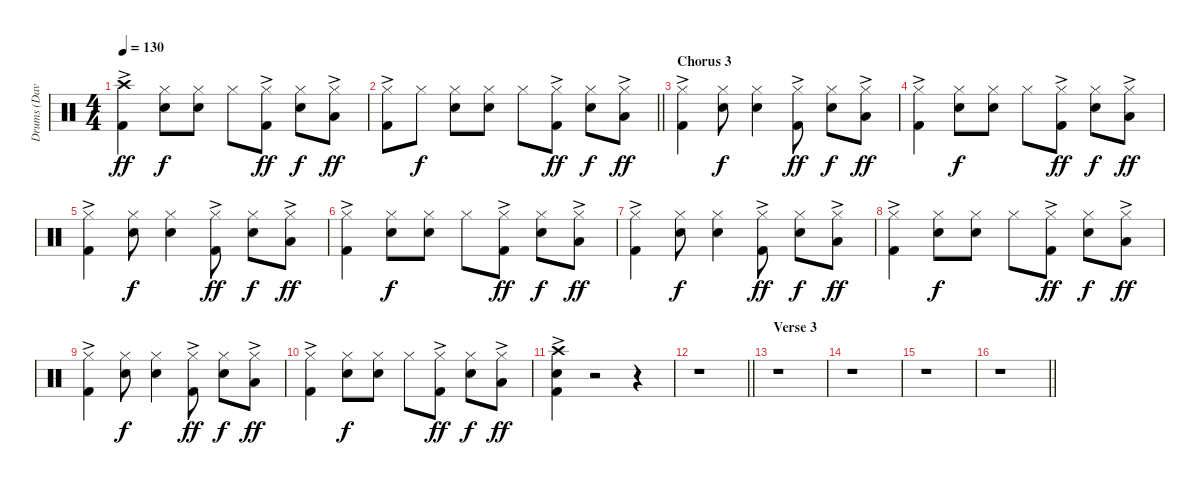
\track ("Drums (Dave)" "Drums (Dav") {instrument percussion}
\staff {score}
\articulation defaults
\ts (4 4)
\tempo 130
\clef neutral
\ks c
("Crash high (hit)"{ac} "Kick (hit) 2"{ac}).4{dy ff} ("Hi-Hat (closed)" "Snare (hit) 2").8{dy f} ("Hi-Hat (closed)" "Snare (hit) 2").8 "Hi-Hat (closed)".8 ("Hi-Hat (closed)" "Kick (hit) 2"{ac}).8{dy ff} ("Hi-Hat (closed)" "Snare (hit) 2").8{dy f} ("Hi-Hat (closed)" "Low Floor Tom (hit)"{ac}).8{dy ff} |
\barLineRight lightlight
("Hi-Hat (closed)" "Kick (hit) 2"{ac}).8 "Hi-Hat (closed)".8{dy f} ("Hi-Hat (closed)" "Snare (hit) 2").8 ("Hi-Hat (closed)" "Snare (hit) 2").8 "Hi-Hat (closed)".8 ("Hi-Hat (closed)" "Kick (hit) 2"{ac}).8{dy ff} ("Hi-Hat (closed)" "Snare (hit) 2").8{dy f} ("Hi-Hat (closed)" "Low Floor Tom (hit)"{ac}).8{dy ff} |
\section ("" "Chorus 3")
("Hi-Hat (closed)" "Kick (hit) 2"{ac}).4 ("Hi-Hat (closed)" "Snare (hit) 2").8{dy f} ("Hi-Hat (closed)" "Snare (hit) 2").4 ("Hi-Hat (closed)" "Kick (hit) 2"{ac}).8{dy ff} ("Hi-Hat (closed)" "Snare (hit) 2").8{dy f} ("Hi-Hat (closed)" "Low Floor Tom (hit)"{ac}).8{dy ff} |
("Hi-Hat (closed)"{ac} "Kick (hit) 2"{ac}).4 ("Hi-Hat (closed)" "Snare (hit) 2").8{dy f} ("Hi-Hat (closed)" "Snare (hit) 2").8 "Hi-Hat (closed)".8 ("Hi-Hat (closed)" "Kick (hit) 2"{ac}).8{dy ff} ("Hi-Hat (closed)" "Snare (hit) 2").8{dy f} ("Hi-Hat (closed)" "Low Floor Tom (hit)"{ac}).8{dy ff} |
("Hi-Hat (closed)" "Kick (hit) 2"{ac}).4 ("Hi-Hat (closed)" "Snare (hit) 2").8{dy f} ("Hi-Hat (closed)" "Snare (hit) 2").4 ("Hi-Hat (closed)" "Kick (hit) 2"{ac}).8{dy ff} ("Hi-Hat (closed)" "Snare (hit) 2").8{dy f} ("Hi-Hat (closed)" "Low Floor Tom (hit)"{ac}).8{dy ff} |
("Hi-Hat (closed)"{ac} "Kick (hit) 2"{ac}).4 ("Hi-Hat (closed)" "Snare (hit) 2").8{dy f} ("Hi-Hat (closed)" "Snare (hit) 2").8 "Hi-Hat (closed)".8 ("Hi-Hat (closed)" "Kick (hit) 2"{ac}).8{dy ff} ("Hi-Hat (closed)" "Snare (hit) 2").8{dy f} ("Hi-Hat (closed)" "Low Floor Tom (hit)"{ac}).8{dy ff} |
("Hi-Hat (closed)" "Kick (hit) 2"{ac}).4 ("Hi-Hat (closed)" "Snare (hit) 2").8{dy f} ("Hi-Hat (closed)" "Snare (hit) 2").4 ("Hi-Hat (closed)" "Kick (hit) 2"{ac}).8{dy ff} ("Hi-Hat (closed)" "Snare (hit) 2").8{dy f} ("Hi-Hat (closed)" "Low Floor Tom (hit)"{ac}).8{dy ff} |
("Hi-Hat (closed)"{ac} "Kick (hit) 2"{ac}).4 ("Hi-Hat (closed)" "Snare (hit) 2").8{dy f} ("Hi-Hat (closed)" "Snare (hit) 2").8 "Hi-Hat (closed)".8 ("Hi-Hat (closed)" "Kick (hit) 2"{ac}).8{dy ff} ("Hi-Hat (closed)" "Snare (hit) 2").8{dy f} ("Hi-Hat (closed)" "Low Floor Tom (hit)"{ac}).8{dy ff} |
("Hi-Hat (closed)" "Kick (hit) 2"{ac}).4 ("Hi-Hat (closed)" "Snare (hit) 2").8{dy f} ("Hi-Hat (closed)" "Snare (hit) 2").4 ("Hi-Hat (closed)" "Kick (hit) 2"{ac}).8{dy ff} ("Hi-Hat (closed)" "Snare (hit) 2").8{dy f} ("Hi-Hat (closed)" "Low Floor Tom (hit)"{ac}).8{dy ff} |
("Hi-Hat (closed)"{ac} "Kick (hit) 2"{ac}).4 ("Hi-Hat (closed)" "Snare (hit) 2").8{dy f} ("Hi-Hat (closed)" "Snare (hit) 2").8 "Hi-Hat (closed)".8 ("Hi-Hat (closed)" "Kick (hit) 2"{ac}).8{dy ff} ("Hi-Hat (closed)" "Snare (hit) 2").8{dy f} ("Hi-Hat (closed)" "Low Floor Tom (hit)"{ac}).8{dy ff} |
("Crash high (hit)"{ac} "Snare (hit) 2"{ac} "Kick (hit) 2"{ac}).4 r.2 r.4 |
\barLineRight lightlight
r.1 |
\section ("" "Verse 3")
r.1 |
r.1 |
r.1 |
\barLineRight lightlight
r.1
